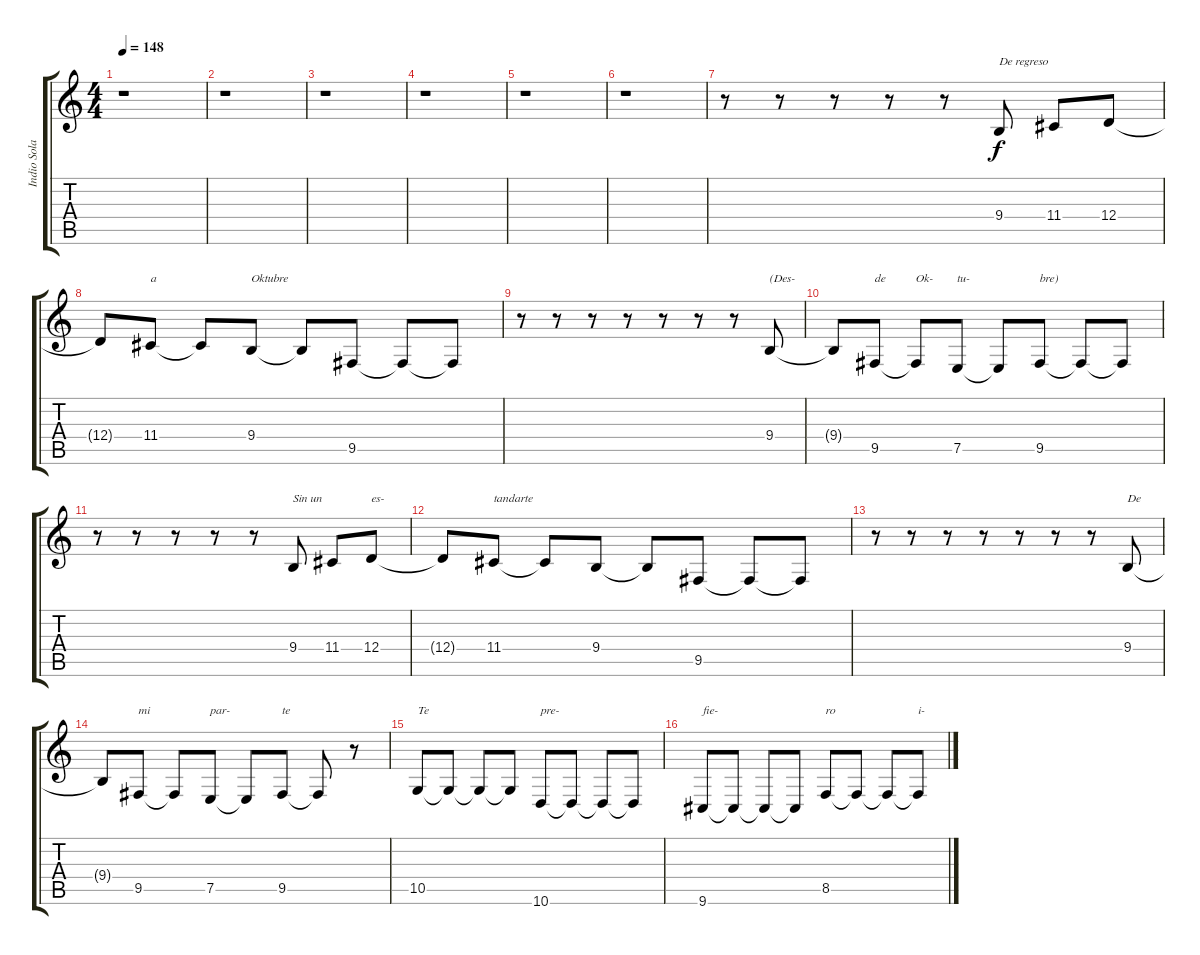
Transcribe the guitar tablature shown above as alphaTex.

\track ("Indio Solari" "Indio Sola") {instrument lead2sawtooth}
\staff {score tabs}
\tuning (E4 B3 G3 D3 A2 E2) {hide}
\ts (4 4)
\tempo 148
\clef g2
\ks c
r.1{dy f} |
r.1 |
r.1 |
r.1 |
r.1 |
r.1 |
r.8 r.8 r.8 r.8 r.8 9.4.8{txt "De regreso"} 11.4.8 12.4.8 |
12.4{t}.8 11.4.8{txt "a"} 11.4{t}.8 9.4.8{txt "Oktubre"} 9.4{t}.8 9.5.8 9.5{t}.8 9.5{t}.8 |
r.8 r.8 r.8 r.8 r.8 r.8 r.8 9.4.8{txt "(Des-"} |
9.4{t}.8 9.5.8{txt "de"} 9.5{t}.8{txt "Ok-"} 7.5.8{txt "tu-"} 7.5{t}.8 9.5.8{txt "bre)"} 9.5{t}.8 9.5{t}.8 |
r.8 r.8 r.8 r.8 r.8 9.4.8{txt "Sin un"} 11.4.8 12.4.8{txt "es-"} |
12.4{t}.8 11.4.8{txt "tandarte"} 11.4{t}.8 9.4.8 9.4{t}.8 9.5.8 9.5{t}.8 9.5{t}.8 |
r.8 r.8 r.8 r.8 r.8 r.8 r.8 9.4.8{txt "De"} |
9.4{t}.8 9.5.8{txt "mi"} 9.5{t}.8 7.5.8{txt "par-"} 7.5{t}.8 9.5.8{txt "te"} 9.5{t}.8 r.8 |
10.5.8{txt "Te"} 10.5{t}.8 10.5{t}.8 10.5{t}.8 10.6.8{txt "pre-"} 10.6{t}.8 10.6{t}.8 10.6{t}.8 |
9.6.8{txt "fie-"} 9.6{t}.8 9.6{t}.8 9.6{t}.8 8.5.8{txt "ro"} 8.5{t}.8 8.5{t}.8 8.5{t}.8{txt "i-"}
